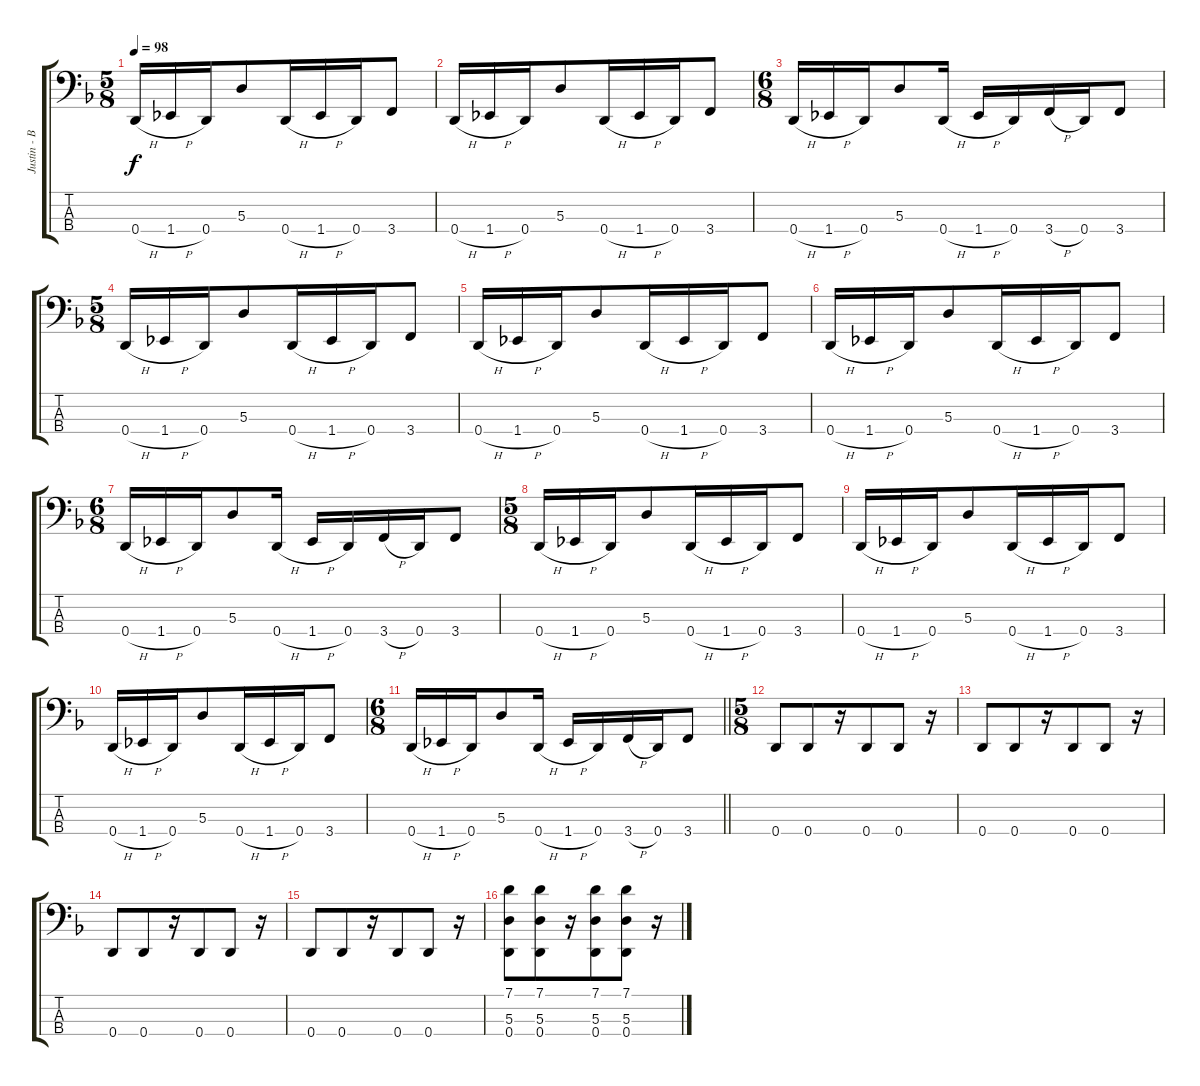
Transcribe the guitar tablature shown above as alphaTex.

\track ("Justin - Bass" "Justin - B") {instrument electricbasspick}
\staff {score tabs}
\tuning (G2 D2 A1 D1) {hide}
\ts (5 8)
\tempo 98
\clef f4
\ks dminor
0.4{h}.16{dy f} 1.4{h}.16{beam merge} 0.4.16 5.3.8 0.4{h}.16{beam merge} 1.4{h}.16 0.4.16{beam merge} 3.4.8 |
0.4{h}.16 1.4{h}.16{beam merge} 0.4.16 5.3.8 0.4{h}.16{beam merge} 1.4{h}.16 0.4.16{beam merge} 3.4.8 |
\ts (6 8)
0.4{h}.16 1.4{h}.16{beam merge} 0.4.16 5.3.8 0.4{h}.16 1.4{h}.16 0.4.16 3.4{h}.16 0.4.16 3.4.8 |
\ts (5 8)
0.4{h}.16 1.4{h}.16{beam merge} 0.4.16 5.3.8 0.4{h}.16{beam merge} 1.4{h}.16 0.4.16{beam merge} 3.4.8 |
0.4{h}.16 1.4{h}.16{beam merge} 0.4.16 5.3.8 0.4{h}.16{beam merge} 1.4{h}.16 0.4.16{beam merge} 3.4.8 |
0.4{h}.16 1.4{h}.16{beam merge} 0.4.16 5.3.8 0.4{h}.16{beam merge} 1.4{h}.16 0.4.16{beam merge} 3.4.8 |
\ts (6 8)
0.4{h}.16 1.4{h}.16{beam merge} 0.4.16 5.3.8 0.4{h}.16 1.4{h}.16 0.4.16 3.4{h}.16 0.4.16 3.4.8 |
\ts (5 8)
0.4{h}.16 1.4{h}.16{beam merge} 0.4.16 5.3.8 0.4{h}.16{beam merge} 1.4{h}.16 0.4.16{beam merge} 3.4.8 |
0.4{h}.16 1.4{h}.16{beam merge} 0.4.16 5.3.8 0.4{h}.16{beam merge} 1.4{h}.16 0.4.16{beam merge} 3.4.8 |
0.4{h}.16 1.4{h}.16{beam merge} 0.4.16 5.3.8 0.4{h}.16{beam merge} 1.4{h}.16 0.4.16{beam merge} 3.4.8 |
\ts (6 8)
\barLineRight lightlight
0.4{h}.16 1.4{h}.16{beam merge} 0.4.16 5.3.8 0.4{h}.16 1.4{h}.16 0.4.16 3.4{h}.16 0.4.16 3.4.8 |
\ts (5 8)
0.4.8{beam merge} 0.4.8 r.16 0.4.8{beam merge} 0.4.8 r.16 |
0.4.8{beam merge} 0.4.8 r.16 0.4.8{beam merge} 0.4.8 r.16 |
0.4.8{beam merge} 0.4.8 r.16 0.4.8{beam merge} 0.4.8 r.16 |
0.4.8{beam merge} 0.4.8 r.16 0.4.8{beam merge} 0.4.8 r.16 |
(7.1 5.3 0.4).8{beam merge} (7.1 5.3 0.4).8 r.16 (7.1 5.3 0.4).8{beam merge} (7.1 5.3 0.4).8 r.16
